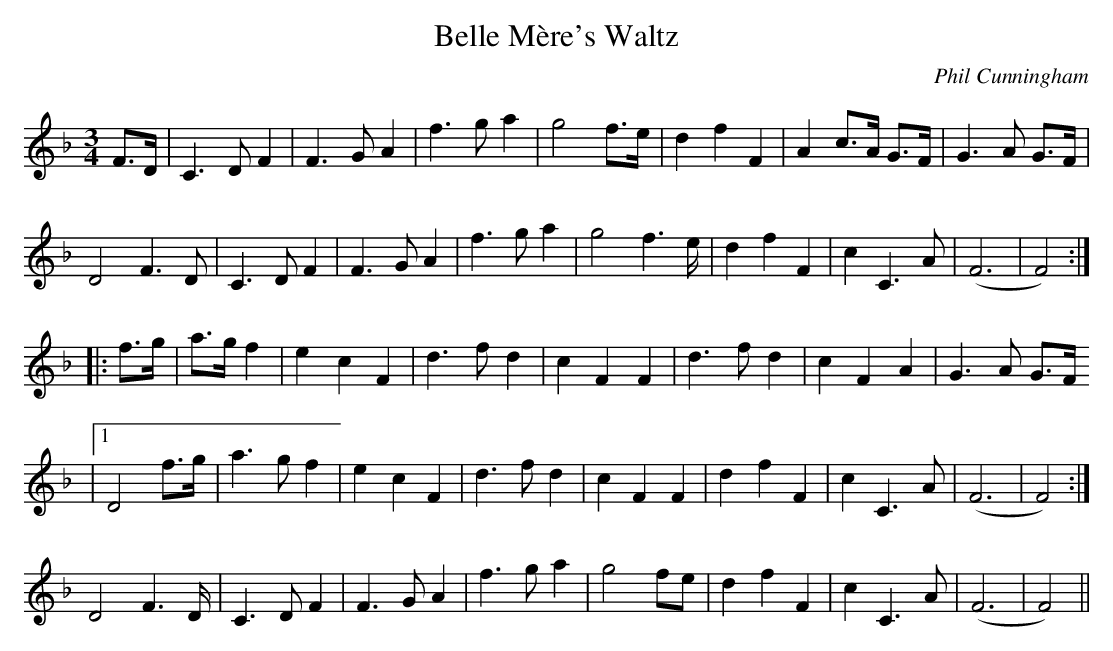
X:1
T:Belle Mère's Waltz
C:Phil Cunningham
M:3/4
L:1/8
K:F
F>D| C3 D F2| F3 G A2|f3 g a2| g4 f>e| d2 f2 F2|A2 c>A G>F|G3 A G>F|
D4 F3D|C3 D F2| F3 G A2|f3 g a2| g4 f3e/| d2 f2 F2| c2 C3 A| (F6|F4) :|
|: f>g|a>g f2| e2 c2 F2| d3 f d2|c2 F2 F2| d3 f d2|c2 F2 A2| G3 A G>F
|1D4  f>g| a3 g f2|e2 c2 F2|d3 f d2| c2 F2 F2| d2 f2 F2| c2 C3 A| (F6|F4) :|
2 D4 F3D/| C3 D F2| F3 G A2 | f3 g a2|g4 fe| d2 f2 F2 | c2 C3 A| (F6|F4) ||
